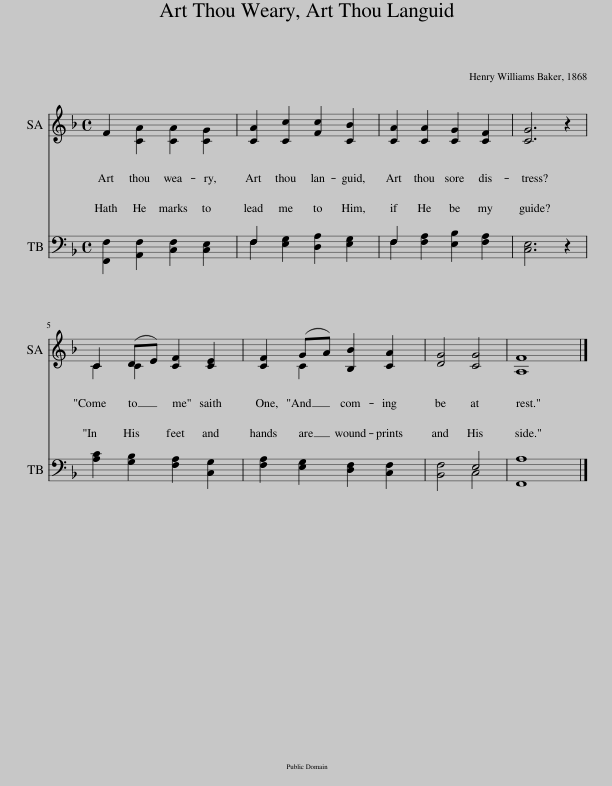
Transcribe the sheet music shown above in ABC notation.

X:1
%%score ( 1 2 ) ( 3 4 )
L:1/8
Q:1/4=100
M:4/4
I:linebreak $
K:F
V:1 treble
V:2 treble
V:3 bass
V:4 bass
V:1
 F2 [CA]2 [CA]2 [CG]2 | [CA]2 [Cc]2 [Fc]2 [CB]2 | [CA]2 [CA]2 [CG]2 [CF]2 | [CG]6 z2 |$ C2 (DE) [CF]2 [CE]2 | %5
 [CF]2 (GA) [B,B]2 [CA]2 | [DG]4 [CG]4 | [A,F]8 |] %8
V:2
 x8 | x8 | x8 | x8 |$ C2 C2 x4 | %5
 x2 C2 x4 | x8 | x8 |] %8
V:3
 [F,,F,]2 [A,,F,]2 [C,F,]2 [C,E,]2 | F,2 [E,G,]2 [D,A,]2 [E,G,]2 | F,2 [F,A,]2 [E,B,]2 [F,A,]2 | [C,E,]6 z2 |$ [A,C]2 [G,B,]2 [F,A,]2 [C,G,]2 | %5
 [F,A,]2 [E,G,]2 [D,F,]2 [C,F,]2 | [B,,F,]4 E,4 | [F,,A,]8 |] %8
V:4
 x8 | F,2 x6 | F,2 x6 | x8 |$ x8 | %5
 x8 | x4 C,4 | x8 |] %8
